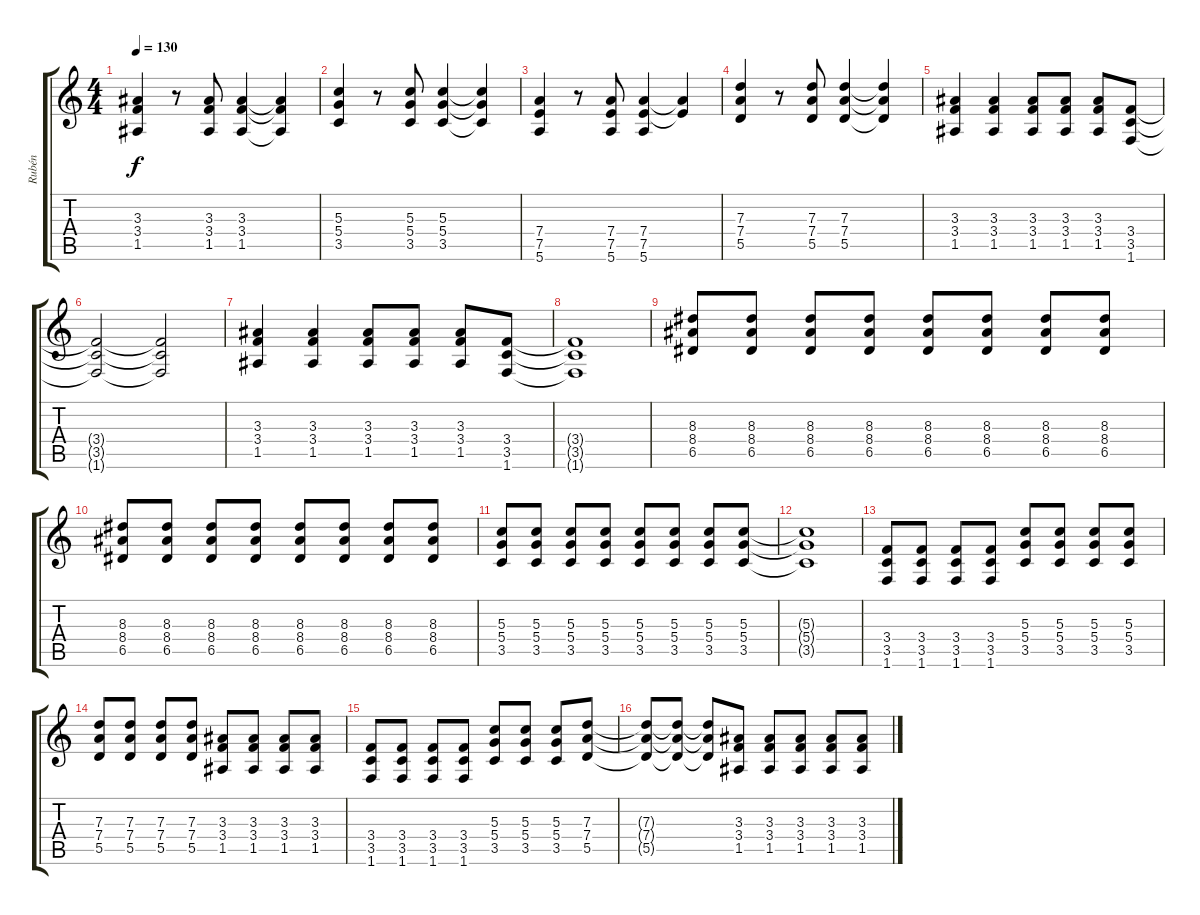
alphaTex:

\track ("Rubén" "Rubén") {instrument overdrivenguitar}
\staff {score tabs}
\tuning (E4 B3 G3 D3 A2 E2) {hide}
\ts (4 4)
\tempo 130
\clef g2
\ks c
(3.3 3.4 1.5).4{dy f} r.8 (3.3 3.4 1.5).8 (3.3 3.4 1.5).4 (3.3{t} 3.4{t} 1.5{t}).4 |
(5.3 5.4 3.5).4 r.8 (5.3 5.4 3.5).8 (5.3 5.4 3.5).4 (5.3{t} 5.4{t} 3.5{t}).4 |
(7.4 7.5 5.6).4 r.8 (7.4 7.5 5.6).8 (7.4 7.5 5.6).4 (7.4{t} 7.5{t}).4 |
(7.3 7.4 5.5).4 r.8 (7.3 7.4 5.5).8 (7.3 7.4 5.5).4 (7.3{t} 7.4{t} 5.5{t}).4 |
(3.3 3.4 1.5).4 (3.3 3.4 1.5).4 (3.3 3.4 1.5).8 (3.3 3.4 1.5).8 (3.3 3.4 1.5).8 (3.4 3.5 1.6).8 |
(3.4{t} 3.5{t} 1.6{t}).2 (3.4{t} 3.5{t} 1.6{t}).2 |
(3.3 3.4 1.5).4 (3.3 3.4 1.5).4 (3.3 3.4 1.5).8 (3.3 3.4 1.5).8 (3.3 3.4 1.5).8 (3.4 3.5 1.6).8 |
(3.4{t} 3.5{t} 1.6{t}).1 |
(8.3 8.4 6.5).8 (8.3 8.4 6.5).8 (8.3 8.4 6.5).8 (8.3 8.4 6.5).8 (8.3 8.4 6.5).8 (8.3 8.4 6.5).8 (8.3 8.4 6.5).8 (8.3 8.4 6.5).8 |
(8.3 8.4 6.5).8 (8.3 8.4 6.5).8 (8.3 8.4 6.5).8 (8.3 8.4 6.5).8 (8.3 8.4 6.5).8 (8.3 8.4 6.5).8 (8.3 8.4 6.5).8 (8.3 8.4 6.5).8 |
(5.3 5.4 3.5).8 (5.3 5.4 3.5).8 (5.3 5.4 3.5).8 (5.3 5.4 3.5).8 (5.3 5.4 3.5).8 (5.3 5.4 3.5).8 (5.3 5.4 3.5).8 (5.3 5.4 3.5).8 |
(5.3{t} 5.4{t} 3.5{t}).1 |
(3.4 3.5 1.6).8 (3.4 3.5 1.6).8 (3.4 3.5 1.6).8 (3.4 3.5 1.6).8 (5.3 5.4 3.5).8 (5.3 5.4 3.5).8 (5.3 5.4 3.5).8 (5.3 5.4 3.5).8 |
(7.3 7.4 5.5).8 (7.3 7.4 5.5).8 (7.3 7.4 5.5).8 (7.3 7.4 5.5).8 (3.3 3.4 1.5).8 (3.3 3.4 1.5).8 (3.3 3.4 1.5).8 (3.3 3.4 1.5).8 |
(3.4 3.5 1.6).8 (3.4 3.5 1.6).8 (3.4 3.5 1.6).8 (3.4 3.5 1.6).8 (5.3 5.4 3.5).8 (5.3 5.4 3.5).8 (5.3 5.4 3.5).8 (7.3 7.4 5.5).8 |
(7.3{t} 7.4{t} 5.5{t}).8 (7.3{t} 7.4{t} 5.5{t}).8 (7.3{t} 7.4{t} 5.5{t}).8 (3.3 3.4 1.5).8 (3.3 3.4 1.5).8 (3.3 3.4 1.5).8 (3.3 3.4 1.5).8 (3.3 3.4 1.5).8
